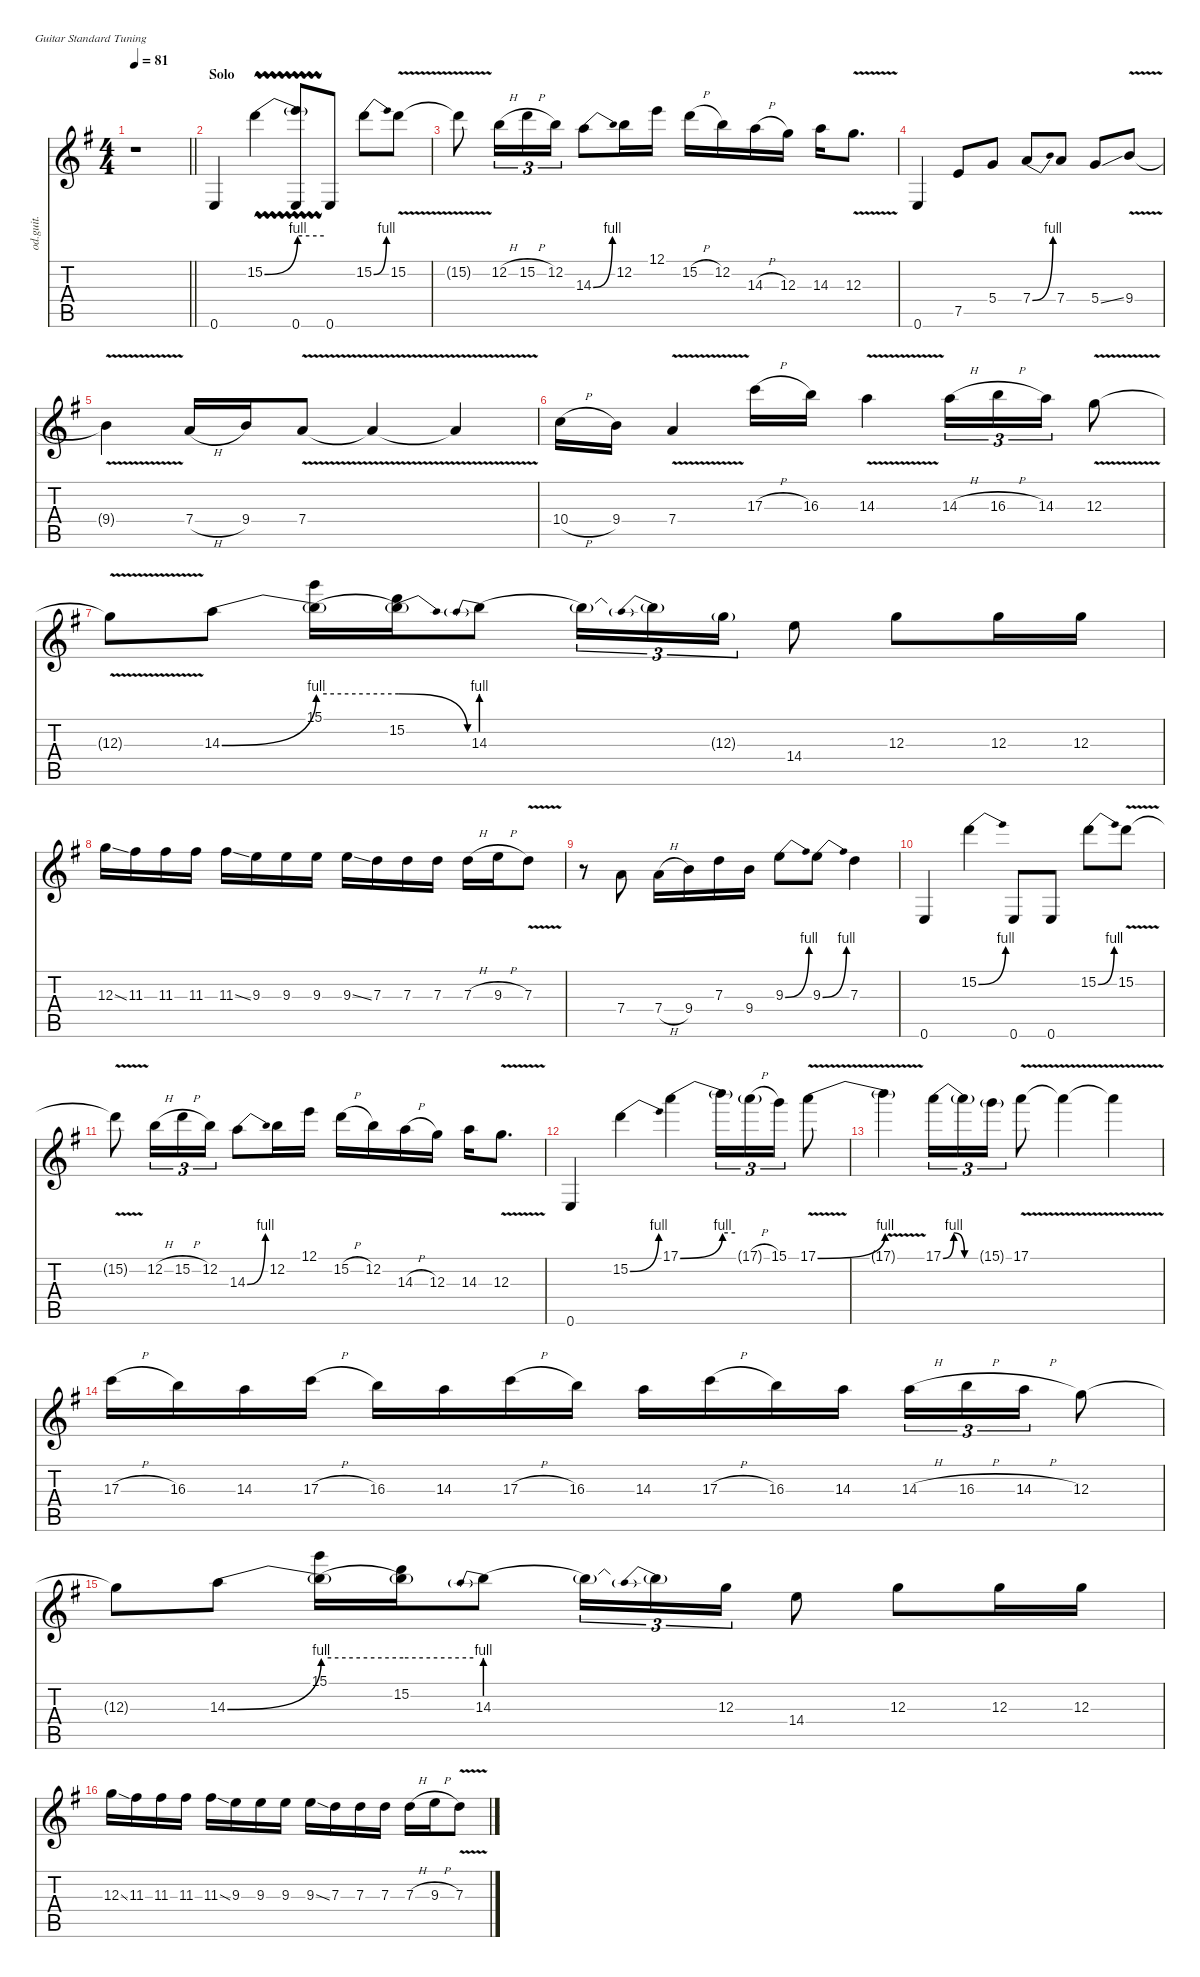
\defaultSystemsLayout 4
\hideDynamics
\bracketExtendMode nobrackets
\track ("Guitar lead" "od.guit.") {instrument overdrivenguitar}
\staff {score tabs}
\tuning (E4 B3 G3 D3 A2 E2)
\ts (4 4)
\tempo 81
\clef g2
\barLineRight lightlight
\ks eminor
r.1{dy mf beam Down} |
\section ("" "Solo")
0.6{acc forcenatural}.4{dy f beam Up} 15.2{be (bend 0 0 60 4) vw acc forcenatural}.4{dy mf beam Down} (15.2{be (hold 0 4 60 4) t} 0.6{acc forcenatural}).8{beam Up} 0.6{acc forcenatural}.8{beam Up} 15.2{be (bend 0 0 30 4) acc forcenatural}.8{beam Down} 15.2{v acc forcenatural}.8{beam Down} |
15.2{v t acc forcenatural}.8{beam Down} 12.2{h acc forcenatural}.16{tu (3 2) beam Down} 15.2{h acc forcenatural}.16{tu (3 2) beam Down} 12.2{acc forcenatural}.16{tu (3 2) beam Down} 14.3{be (bend 0 0 30 4) acc forcenatural}.8{beam Down} 12.2{acc forcenatural}.16{beam Down} 12.1{acc forcenatural}.16{beam Down} 15.2{h acc forcenatural}.16{beam Down} 12.2{acc forcenatural}.16{beam Down} 14.3{h acc forcenatural}.16{beam Down} 12.3{acc forcenatural}.16{beam Down} 14.3{acc forcenatural}.16{beam Down} 12.3{v acc forcenatural}.8{d beam Down} |
0.6{acc forcenatural}.4{dy f beam Up} 7.5{acc forcenatural}.8{dy mf beam Up} 5.4{acc forcenatural}.8{beam Up} 7.4{be (bend 0 0 30 4) acc forcenatural}.8{beam Up} 7.4{acc forcenatural}.8{beam Up} 5.4{ss acc forcenatural}.8{beam Up} 9.4{v acc forcenatural}.8{beam Up} |
9.4{v t acc forcenatural}.4{beam Down} 7.4{h acc forcenatural}.16{beam Up} 9.4{acc forcenatural}.16{beam Up} 7.4{v acc forcenatural}.8{beam Up} 7.4{v t acc forcenatural}.4{beam Up} 7.4{v t acc forcenatural}.4{beam Up} |
10.4{h acc forcenatural}.16{dy f beam Down} 9.4{acc forcenatural}.16{beam Down} 7.4{v acc forcenatural}.4{dy mf beam Up} 17.3{h acc forcenatural}.16{dy f beam Down} 16.3{acc forcenatural}.16{beam Down} 14.3{v acc forcenatural}.4{dy mf beam Down} 14.3{h acc forcenatural}.16{tu (3 2) beam Down} 16.3{h acc forcenatural}.16{tu (3 2) beam Down} 14.3{acc forcenatural}.16{tu (3 2) beam Down} 12.3{v acc forcenatural}.8{beam Down} |
12.3{v t acc forcenatural}.8{beam Down} 14.3{be (bend 0 0 60 4) acc forcenatural}.8{beam Down} (15.1{acc forcenatural} 14.3{be (hold 0 4 60 4) t}).16{beam Down} (15.2{acc forcenatural} 14.3{be (release 0 4 60 0) t}).16{beam Down} 14.3{be (prebend 0 4 60 4)}.8{beam Down} 14.3{t}.16{tu (3 2) beam Down} 14.3{be (prebend 0 4 60 4) t}.16{tu (3 2) beam Down} 12.3{g acc forcenatural}.16{tu (3 2) dy f beam Down} 14.4{acc forcenatural}.8{dy mf beam Down} 12.3{acc forcenatural}.8{beam Down} 12.3{acc forcenatural}.16{beam Down} 12.3{acc forcenatural}.16{beam Down} |
12.3{ss acc forcenatural}.16{beam Down} 11.3{acc #}.16{beam Down} 11.3{acc #}.16{beam Down} 11.3{acc #}.16{beam Down} 11.3{ss acc #}.16{beam Down} 9.3{acc forcenatural}.16{beam Down} 9.3{acc forcenatural}.16{beam Down} 9.3{acc forcenatural}.16{beam Down} 9.3{ss acc forcenatural}.16{beam Down} 7.3{acc forcenatural}.16{beam Down} 7.3{acc forcenatural}.16{beam Down} 7.3{acc forcenatural}.16{beam Down} 7.3{h acc forcenatural}.16{beam Down} 9.3{h acc forcenatural}.16{beam Down} 7.3{v acc forcenatural}.8{beam Down} |
r.8{beam Down} 7.4{acc forcenatural}.8{beam Up} 7.4{h acc forcenatural}.16{beam Down} 9.4{acc forcenatural}.16{beam Down} 7.3{acc forcenatural}.16{beam Down} 9.4{acc forcenatural}.16{beam Down} 9.3{be (bend 0 0 30 4) acc forcenatural}.8{beam Down} 9.3{be (bend 0 0 30 4) acc forcenatural}.8{beam Down} 7.3{acc forcenatural}.4{beam Down} |
0.6{acc forcenatural}.4{dy f beam Up} 15.2{be (bend 0 0 30 4) acc forcenatural}.4{dy mf beam Down} 0.6{acc forcenatural}.8{dy f beam Up} 0.6{acc forcenatural}.8{beam Up} 15.2{be (bend 0 0 30 4) acc forcenatural}.8{dy mf beam Down} 15.2{v acc forcenatural}.8{beam Down} |
15.2{v t acc forcenatural}.8{beam Down} 12.2{h acc forcenatural}.16{tu (3 2) beam Down} 15.2{h acc forcenatural}.16{tu (3 2) beam Down} 12.2{acc forcenatural}.16{tu (3 2) beam Down} 14.3{be (bend 0 0 30 4) acc forcenatural}.8{beam Down} 12.2{acc forcenatural}.16{beam Down} 12.1{acc forcenatural}.16{beam Down} 15.2{h acc forcenatural}.16{beam Down} 12.2{acc forcenatural}.16{beam Down} 14.3{h acc forcenatural}.16{beam Down} 12.3{acc forcenatural}.16{beam Down} 14.3{acc forcenatural}.16{beam Down} 12.3{v acc forcenatural}.8{d beam Down} |
0.6{acc forcenatural}.4{dy f beam Up} 15.2{be (bend 0 0 30 4) acc forcenatural}.4{dy mf beam Down} 17.1{be (bend 0 0 60 4) acc forcenatural}.4{beam Down} 17.1{be (hold 0 4 60 4) t}.16{tu (3 2) beam Down} 17.1{h g acc forcenatural}.16{tu (3 2) dy f beam Down} 15.1{acc forcenatural}.16{tu (3 2) dy mf beam Down} 17.1{be (bend 0 0 60 4) v acc forcenatural}.8{beam Down} |
17.1{v t}.4{beam Down} 17.1{be (bendrelease 0 0 30 4 30 4 60 0) acc forcenatural}.16{tu (3 2) beam Down} 17.1{be (hold 0 0 60 0) t acc forcenatural}.16{tu (3 2) beam Down} 15.1{g acc forcenatural}.16{tu (3 2) dy f beam Down} 17.1{v acc forcenatural}.8{dy mf beam Down} 17.1{v t acc forcenatural}.4{beam Down} 17.1{v t acc forcenatural}.4{beam Down} |
17.3{h acc forcenatural}.16{dy f beam Down} 16.3{acc forcenatural}.16{beam Down} 14.3{acc forcenatural}.16{dy mf beam Down} 17.3{h acc forcenatural}.16{dy f beam Down} 16.3{acc forcenatural}.16{beam Down} 14.3{acc forcenatural}.16{dy mf beam Down} 17.3{h acc forcenatural}.16{dy f beam Down} 16.3{acc forcenatural}.16{beam Down} 14.3{acc forcenatural}.16{dy mf beam Down} 17.3{h acc forcenatural}.16{dy f beam Down} 16.3{acc forcenatural}.16{beam Down} 14.3{acc forcenatural}.16{dy mf beam Down} 14.3{h acc forcenatural}.16{tu (3 2) beam Down} 16.3{h acc forcenatural}.16{tu (3 2) beam Down} 14.3{h acc forcenatural}.16{tu (3 2) beam Down} 12.3{acc forcenatural}.8{beam Down} |
12.3{t acc forcenatural}.8{beam Down} 14.3{be (bend 0 0 60 4) acc forcenatural}.8{beam Down} (15.1{acc forcenatural} 14.3{be (hold 0 4 60 4) t}).16{beam Down} (15.2{acc forcenatural} 14.3{be (hold 0 4 60 4) t}).16{beam Down} 14.3{be (prebend 0 4 60 4)}.8{beam Down} 14.3{t}.16{tu (3 2) beam Down} 14.3{be (prebend 0 4 60 4) t}.16{tu (3 2) beam Down} 12.3{acc forcenatural}.16{tu (3 2) beam Down} 14.4{acc forcenatural}.8{beam Down} 12.3{acc forcenatural}.8{beam Down} 12.3{acc forcenatural}.16{beam Down} 12.3{acc forcenatural}.16{beam Down} |
12.3{ss acc forcenatural}.16{beam Down} 11.3{acc #}.16{beam Down} 11.3{acc #}.16{beam Down} 11.3{acc #}.16{beam Down} 11.3{ss acc #}.16{beam Down} 9.3{acc forcenatural}.16{beam Down} 9.3{acc forcenatural}.16{beam Down} 9.3{acc forcenatural}.16{beam Down} 9.3{ss acc forcenatural}.16{beam Down} 7.3{acc forcenatural}.16{beam Down} 7.3{acc forcenatural}.16{beam Down} 7.3{acc forcenatural}.16{beam Down} 7.3{h acc forcenatural}.16{beam Down} 9.3{h acc forcenatural}.16{beam Down} 7.3{v acc forcenatural}.8{beam Down}
